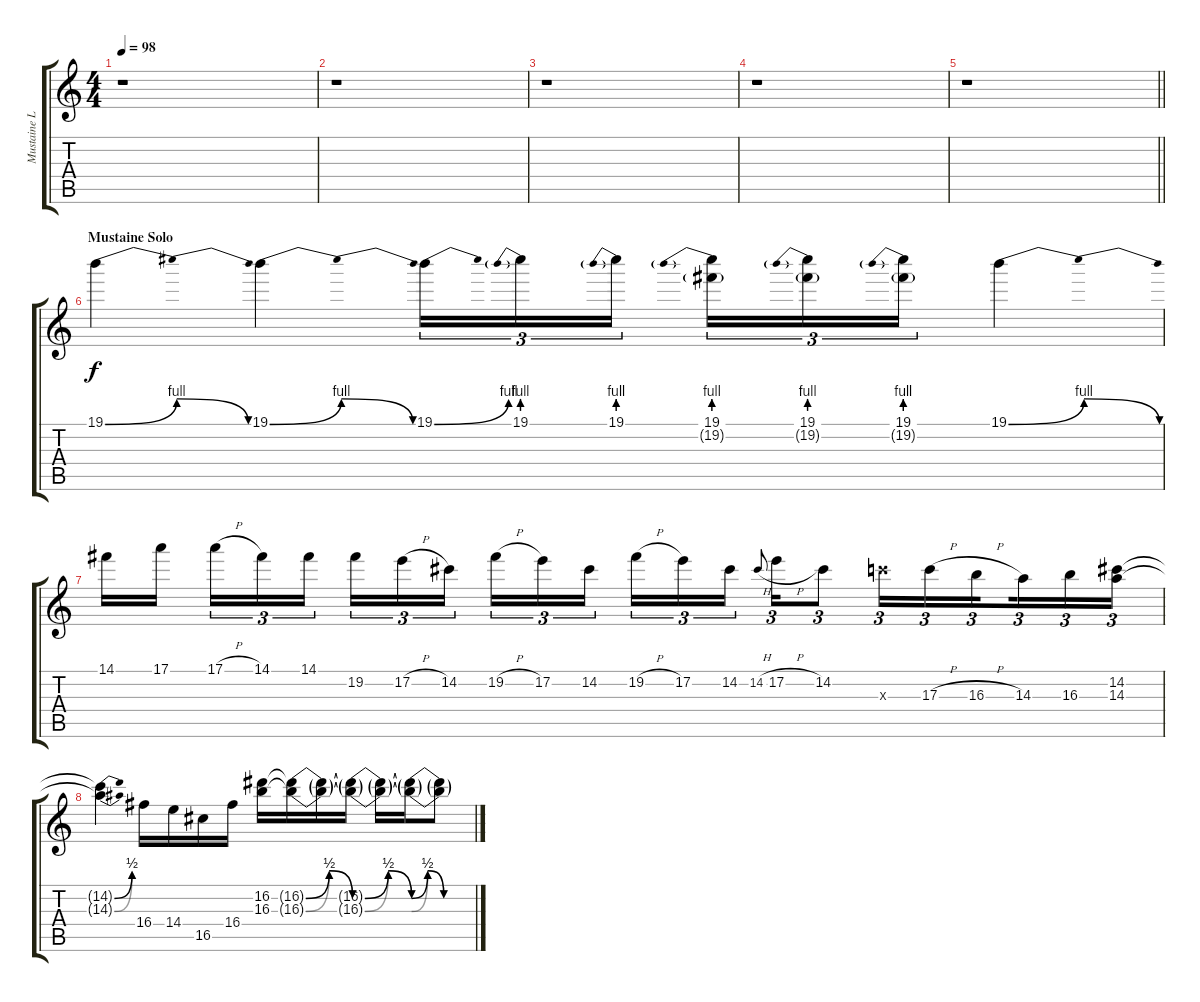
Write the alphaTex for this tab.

\track ("Mustaine Lead" "Mustaine L") {instrument distortionguitar}
\staff {score tabs}
\tuning (E4 B3 G3 D3 A2 E2) {hide}
\ts (4 4)
\tempo 98
\clef g2
\ks c
r.1{dy mf} |
r.1 |
r.1 |
r.1 |
\barLineRight lightlight
r.1 |
\section ("" "Mustaine Solo")
19.1{be (bendrelease 0 0 15 4 15 4 60 0)}.4{dy f} 19.1{be (bendrelease 0 0 15 4 15 4 60 0)}.4 19.1{be (bend 0 0 60 4)}.16{tu (3 2)} 19.1{be (prebend 0 4 60 4)}.16{tu (3 2)} 19.1{be (prebend 0 4 60 4)}.16{tu (3 2) beam splitsecondary} (19.1{be (prebend 0 4 60 4)} 19.2{g}).16{tu (3 2)} (19.1{be (prebend 0 4 60 4)} 19.2{g}).16{tu (3 2)} (19.1{be (prebend 0 4 60 4)} 19.2{g}).16{tu (3 2)} 19.1{be (bendrelease 0 0 15 4 15 4 60 0)}.4 |
14.1.16 17.1.16{beam splitsecondary} 17.1{h}.16{tu (3 2)} 14.1.16{tu (3 2)} 14.1.16{tu (3 2)} 19.2.16{tu (3 2)} 17.2{h}.16{tu (3 2)} 14.2.16{tu (3 2) beam splitsecondary} 19.2{h}.16{tu (3 2)} 17.2.16{tu (3 2)} 14.2.16{tu (3 2)} 19.2{h}.16{tu (3 2)} 17.2.16{tu (3 2)} 14.2.16{tu (3 2)} 14.2{h}.8{gr onbeat beam splitsecondary} 17.2{h}.16{tu (3 2)} 14.2.8{tu (3 2)} 17.3{x}.16{tu (3 2)} 17.3{h}.16{tu (3 2)} 16.3{h}.16{tu (3 2) beam splitsecondary} 14.3.16{tu (3 2)} 16.3.16{tu (3 2)} (14.2 14.3).16{tu (3 2)} |
(14.2{be (bend 0 0 60 2) t} 14.3{be (bend 0 0 60 2) t}).4 16.4.16 14.4.16 16.5.16 16.4.16 (16.2 16.3).16 (16.2{be (bendrelease 0 0 30 2 30 2 60 0) t} 16.3{be (bendrelease 0 0 30 2 30 2 60 0) t}).16 (16.2{t} 16.3{t}).16 (16.2{be (bendrelease 0 0 30 2 30 2 60 0) t} 16.3{be (bendrelease 0 0 30 2 30 2 60 0) t}).16 (16.2{t} 16.3{t}).16 (16.2{be (custom 0 0 15 2 30 0 60 0) t} 16.3{be (custom 0 0 15 2 30 0 60 0) t}).16 (16.2{t} 16.3{t}).8
